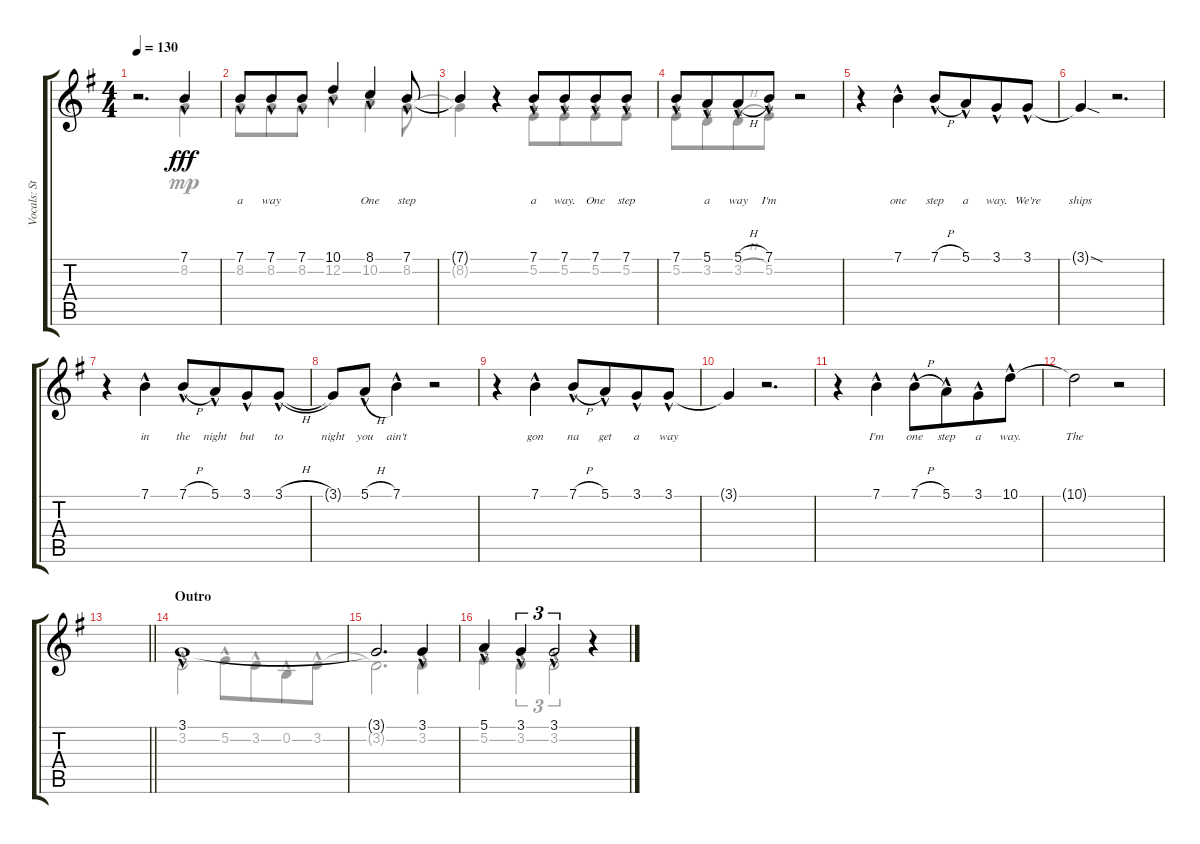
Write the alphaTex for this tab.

\track ("Vocals: Stephen" "Vocals: St") {instrument lead2sawtooth}
\staff {score tabs}
\tuning (E4 B3 G3 D3 A2 E2) {hide}
\voice
\ts (4 4)
\tempo 130
\clef g2
\ks g
r.2{d dy fff} 7.1{hac}.4{lyrics (0 "") lyrics (1 "") lyrics (2 "") lyrics (3 "") lyrics (4 "")} |
7.1{hac}.8{lyrics (0 "a") lyrics (1 "") lyrics (2 "") lyrics (3 "") lyrics (4 "")} 7.1{hac}.8{lyrics (0 "way") lyrics (1 "") lyrics (2 "") lyrics (3 "") lyrics (4 "") beam merge} 7.1{hac}.8{lyrics (0 "") lyrics (1 "") lyrics (2 "") lyrics (3 "") lyrics (4 "")} 10.1{hac}.4{lyrics (0 "") lyrics (1 "") lyrics (2 "") lyrics (3 "") lyrics (4 "")} 8.1{hac}.4{lyrics (0 "One") lyrics (1 "") lyrics (2 "") lyrics (3 "") lyrics (4 "")} 7.1{hac}.8{lyrics (0 "step") lyrics (1 "") lyrics (2 "") lyrics (3 "") lyrics (4 "")} |
7.1{t}.4{lyrics (0 "") lyrics (1 "") lyrics (2 "") lyrics (3 "") lyrics (4 "")} r.4 7.1{hac}.8{lyrics (0 "a") lyrics (1 "") lyrics (2 "") lyrics (3 "") lyrics (4 "")} 7.1{hac}.8{lyrics (0 "way.") lyrics (1 "") lyrics (2 "") lyrics (3 "") lyrics (4 "") beam merge} 7.1{hac}.8{lyrics (0 "One") lyrics (1 "") lyrics (2 "") lyrics (3 "") lyrics (4 "")} 7.1{hac}.8{lyrics (0 "step") lyrics (1 "") lyrics (2 "") lyrics (3 "") lyrics (4 "")} |
7.1{hac}.8{lyrics (0 "") lyrics (1 "") lyrics (2 "") lyrics (3 "") lyrics (4 "")} 5.1{hac}.8{lyrics (0 "a") lyrics (1 "") lyrics (2 "") lyrics (3 "") lyrics (4 "") beam merge} 5.1{h hac}.8{lyrics (0 "way") lyrics (1 "") lyrics (2 "") lyrics (3 "") lyrics (4 "")} 7.1{hac}.8{lyrics (0 "I'm") lyrics (1 "") lyrics (2 "") lyrics (3 "") lyrics (4 "")} r.2 |
r.4 7.1{hac}.4{lyrics (0 "one") lyrics (1 "") lyrics (2 "") lyrics (3 "") lyrics (4 "")} 7.1{h hac}.8{lyrics (0 "step") lyrics (1 "") lyrics (2 "") lyrics (3 "") lyrics (4 "")} 5.1{hac}.8{lyrics (0 "a") lyrics (1 "") lyrics (2 "") lyrics (3 "") lyrics (4 "") beam merge} 3.1{hac}.8{lyrics (0 "way.") lyrics (1 "") lyrics (2 "") lyrics (3 "") lyrics (4 "")} 3.1{hac}.8{lyrics (0 "We're") lyrics (1 "") lyrics (2 "") lyrics (3 "") lyrics (4 "")} |
3.1{sod t}.4{lyrics (0 "ships") lyrics (1 "") lyrics (2 "") lyrics (3 "") lyrics (4 "")} r.2{d} |
r.4 7.1{hac}.4{lyrics (0 "in") lyrics (1 "") lyrics (2 "") lyrics (3 "") lyrics (4 "")} 7.1{h hac}.8{lyrics (0 "the") lyrics (1 "") lyrics (2 "") lyrics (3 "") lyrics (4 "")} 5.1{hac}.8{lyrics (0 "night") lyrics (1 "") lyrics (2 "") lyrics (3 "") lyrics (4 "") beam merge} 3.1{hac}.8{lyrics (0 "but") lyrics (1 "") lyrics (2 "") lyrics (3 "") lyrics (4 "")} 3.1{h hac}.8{lyrics (0 "to") lyrics (1 "") lyrics (2 "") lyrics (3 "") lyrics (4 "")} |
3.1{t}.8{lyrics (0 "night") lyrics (1 "") lyrics (2 "") lyrics (3 "") lyrics (4 "")} 5.1{h hac}.8{lyrics (0 "you") lyrics (1 "") lyrics (2 "") lyrics (3 "") lyrics (4 "")} 7.1{hac}.4{lyrics (0 "ain't") lyrics (1 "") lyrics (2 "") lyrics (3 "") lyrics (4 "")} r.2 |
r.4 7.1{hac}.4{lyrics (0 "gon") lyrics (1 "") lyrics (2 "") lyrics (3 "") lyrics (4 "")} 7.1{h hac}.8{lyrics (0 "na") lyrics (1 "") lyrics (2 "") lyrics (3 "") lyrics (4 "")} 5.1{hac}.8{lyrics (0 "get") lyrics (1 "") lyrics (2 "") lyrics (3 "") lyrics (4 "") beam merge} 3.1{hac}.8{lyrics (0 "a") lyrics (1 "") lyrics (2 "") lyrics (3 "") lyrics (4 "")} 3.1{hac}.8{lyrics (0 "way") lyrics (1 "") lyrics (2 "") lyrics (3 "") lyrics (4 "")} |
3.1{t}.4{lyrics (0 "") lyrics (1 "") lyrics (2 "") lyrics (3 "") lyrics (4 "")} r.2{d} |
r.4 7.1{hac}.4{lyrics (0 "I'm") lyrics (1 "") lyrics (2 "") lyrics (3 "") lyrics (4 "")} 7.1{h hac}.8{lyrics (0 "one") lyrics (1 "") lyrics (2 "") lyrics (3 "") lyrics (4 "")} 5.1{hac}.8{lyrics (0 "step") lyrics (1 "") lyrics (2 "") lyrics (3 "") lyrics (4 "") beam merge} 3.1{hac}.8{lyrics (0 "a") lyrics (1 "") lyrics (2 "") lyrics (3 "") lyrics (4 "")} 10.1{hac}.8{lyrics (0 "way.") lyrics (1 "") lyrics (2 "") lyrics (3 "") lyrics (4 "")} |
10.1{t}.2{lyrics (0 "The") lyrics (1 "") lyrics (2 "") lyrics (3 "") lyrics (4 "")} r.2 |
\barLineRight lightlight
|
\section ("" "Outro")
3.1{hac}.1 |
3.1{t}.2{d} 3.1{hac}.4 |
5.1{hac}.4 3.1{hac}.4{tu (3 2)} 3.1{hac}.2{tu (3 2)} r.4
\voice
\clef g2
\ottava regular
\simile none
\ks g
r.2{d dy mp} 8.2{hac}.4 |
8.2{hac}.8 8.2{hac}.8{beam merge} 8.2{hac}.8 12.2{hac}.4 10.2{hac}.4 8.2{hac}.8 |
8.2{t}.4 r.4 5.2{hac}.8 5.2{hac}.8{beam merge} 5.2{hac}.8 5.2{hac}.8 |
5.2{hac}.8 3.2{hac}.8{beam merge} 3.2{h hac}.8 5.2{hac}.8 r.2 |
|
|
|
|
|
|
|
|
\barLineRight lightlight
|
3.2{hac}.2 5.2{hac}.8 3.2{hac}.8{beam merge} 0.2{hac}.8 3.2{hac}.8 |
3.2{t}.2{d} 3.2{hac}.4 |
5.2{hac}.4 3.2{hac}.4{tu (3 2)} 3.2{hac}.2{tu (3 2)} r.4
